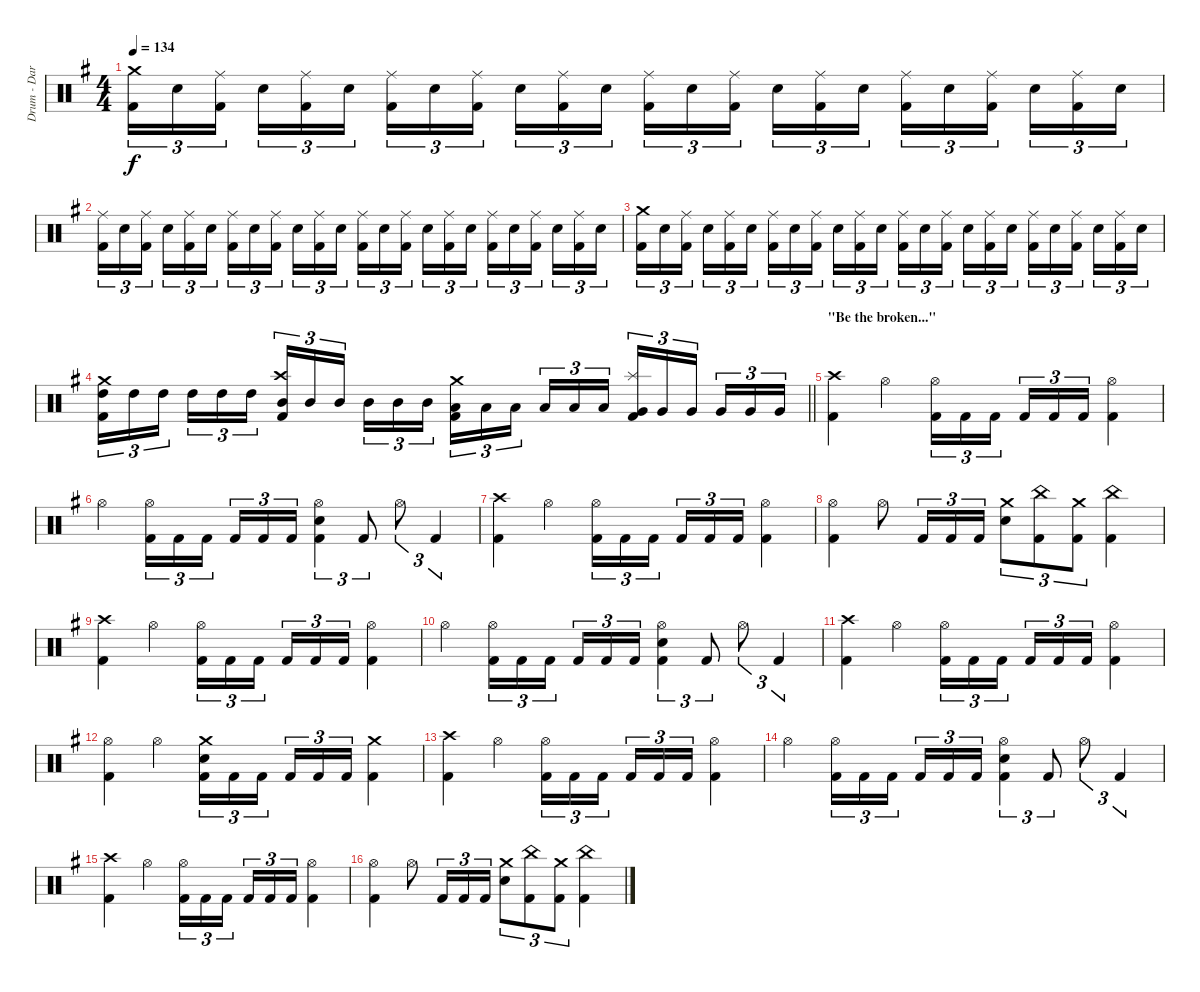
\track ("Drum - Daray" "Drum - Dar") {instrument percussion}
\staff {score}
\articulation defaults
\ts (4 4)
\tempo 134
\clef neutral
\ks g
("Crash medium (hit)" "Kick (hit) 2").16{tu (3 2) dy f} "Electric Snare (hit)".16{tu (3 2)} ("Ride (middle)" "Kick (hit) 2").16{tu (3 2)} "Electric Snare (hit)".16{tu (3 2)} ("Ride (middle)" "Kick (hit) 2").16{tu (3 2)} "Electric Snare (hit)".16{tu (3 2)} ("Ride (middle)" "Kick (hit) 2").16{tu (3 2)} "Electric Snare (hit)".16{tu (3 2)} ("Ride (middle)" "Kick (hit) 2").16{tu (3 2)} "Electric Snare (hit)".16{tu (3 2)} ("Ride (middle)" "Kick (hit) 2").16{tu (3 2)} "Electric Snare (hit)".16{tu (3 2)} ("Ride (middle)" "Kick (hit) 2").16{tu (3 2)} "Electric Snare (hit)".16{tu (3 2)} ("Ride (middle)" "Kick (hit) 2").16{tu (3 2)} "Electric Snare (hit)".16{tu (3 2)} ("Ride (middle)" "Kick (hit) 2").16{tu (3 2)} "Electric Snare (hit)".16{tu (3 2)} ("Ride (middle)" "Kick (hit) 2").16{tu (3 2)} "Electric Snare (hit)".16{tu (3 2)} ("Ride (middle)" "Kick (hit) 2").16{tu (3 2)} "Electric Snare (hit)".16{tu (3 2)} ("Ride (middle)" "Kick (hit) 2").16{tu (3 2)} "Electric Snare (hit)".16{tu (3 2)} |
("Ride (middle)" "Kick (hit) 2").16{tu (3 2)} "Electric Snare (hit)".16{tu (3 2)} ("Ride (middle)" "Kick (hit) 2").16{tu (3 2)} "Electric Snare (hit)".16{tu (3 2)} ("Ride (middle)" "Kick (hit) 2").16{tu (3 2)} "Electric Snare (hit)".16{tu (3 2)} ("Ride (middle)" "Kick (hit) 2").16{tu (3 2)} "Electric Snare (hit)".16{tu (3 2)} ("Ride (middle)" "Kick (hit) 2").16{tu (3 2)} "Electric Snare (hit)".16{tu (3 2)} ("Ride (middle)" "Kick (hit) 2").16{tu (3 2)} "Electric Snare (hit)".16{tu (3 2)} ("Ride (middle)" "Kick (hit) 2").16{tu (3 2)} "Electric Snare (hit)".16{tu (3 2)} ("Ride (middle)" "Kick (hit) 2").16{tu (3 2)} "Electric Snare (hit)".16{tu (3 2)} ("Ride (middle)" "Kick (hit) 2").16{tu (3 2)} "Electric Snare (hit)".16{tu (3 2)} ("Ride (middle)" "Kick (hit) 2").16{tu (3 2)} "Electric Snare (hit)".16{tu (3 2)} ("Ride (middle)" "Kick (hit) 2").16{tu (3 2)} "Electric Snare (hit)".16{tu (3 2)} ("Ride (middle)" "Kick (hit) 2").16{tu (3 2)} "Electric Snare (hit)".16{tu (3 2)} |
("Crash medium (hit)" "Kick (hit) 2").16{tu (3 2)} "Electric Snare (hit)".16{tu (3 2)} ("Ride (middle)" "Kick (hit) 2").16{tu (3 2)} "Electric Snare (hit)".16{tu (3 2)} ("Ride (middle)" "Kick (hit) 2").16{tu (3 2)} "Electric Snare (hit)".16{tu (3 2)} ("Ride (middle)" "Kick (hit) 2").16{tu (3 2)} "Electric Snare (hit)".16{tu (3 2)} ("Ride (middle)" "Kick (hit) 2").16{tu (3 2)} "Electric Snare (hit)".16{tu (3 2)} ("Ride (middle)" "Kick (hit) 2").16{tu (3 2)} "Electric Snare (hit)".16{tu (3 2)} ("Ride (middle)" "Kick (hit) 2").16{tu (3 2)} "Electric Snare (hit)".16{tu (3 2)} ("Ride (middle)" "Kick (hit) 2").16{tu (3 2)} "Electric Snare (hit)".16{tu (3 2)} ("Ride (middle)" "Kick (hit) 2").16{tu (3 2)} "Electric Snare (hit)".16{tu (3 2)} ("Ride (middle)" "Kick (hit) 2").16{tu (3 2)} "Electric Snare (hit)".16{tu (3 2)} ("Ride (middle)" "Kick (hit) 2").16{tu (3 2)} "Electric Snare (hit)".16{tu (3 2)} ("Ride (middle)" "Kick (hit) 2").16{tu (3 2)} "Electric Snare (hit)".16{tu (3 2)} |
\barLineRight lightlight
("Crash medium (hit)" "High Tom (hit)" "Kick (hit) 2").16{tu (3 2)} "High Tom (hit)".16{tu (3 2)} "High Tom (hit)".16{tu (3 2)} "High Tom (hit)".16{tu (3 2)} "High Tom (hit)".16{tu (3 2)} "High Tom (hit)".16{tu (3 2)} ("Crash high (hit)" "Mid Tom (hit)" "Kick (hit) 2").16{tu (3 2)} "Mid Tom (hit)".16{tu (3 2)} "Mid Tom (hit)".16{tu (3 2)} "Mid Tom (hit)".16{tu (3 2)} "Mid Tom (hit)".16{tu (3 2)} "Mid Tom (hit)".16{tu (3 2)} ("Crash medium (hit)" "Low Tom (hit)" "Kick (hit) 2").16{tu (3 2)} "Low Tom (hit)".16{tu (3 2)} "Low Tom (hit)".16{tu (3 2)} "Low Tom (hit)".16{tu (3 2)} "Low Tom (hit)".16{tu (3 2)} "Low Tom (hit)".16{tu (3 2)} ("Splash (hit)" "Very Low Tom (hit)" "Kick (hit) 2").16{tu (3 2)} "Very Low Tom (hit)".16{tu (3 2)} "Very Low Tom (hit)".16{tu (3 2)} "Very Low Tom (hit)".16{tu (3 2)} "Very Low Tom (hit)".16{tu (3 2)} "Very Low Tom (hit)".16{tu (3 2)} |
\section ("" "\"Be the broken...\"")
("Crash high (hit)" "Kick (hit) 2").4 "Hi-Hat (open)".4 ("Hi-Hat (open)" "Kick (hit) 2").16{tu (3 2)} "Kick (hit) 2".16{tu (3 2)} "Kick (hit) 2".16{tu (3 2)} "Kick (hit) 2".16{tu (3 2)} "Kick (hit) 2".16{tu (3 2)} "Kick (hit) 2".16{tu (3 2)} ("Hi-Hat (open)" "Kick (hit) 2").4 |
"Hi-Hat (open)".4 ("Hi-Hat (open)" "Kick (hit) 2").16{tu (3 2)} "Kick (hit) 2".16{tu (3 2)} "Kick (hit) 2".16{tu (3 2)} "Kick (hit) 2".16{tu (3 2)} "Kick (hit) 2".16{tu (3 2)} "Kick (hit) 2".16{tu (3 2)} ("Hi-Hat (open)" "Electric Snare (hit)" "Kick (hit) 2").4{tu (3 2)} "Kick (hit) 2".8{tu (3 2)} "Hi-Hat (open)".8{tu (3 2)} "Kick (hit) 2".4{tu (3 2)} |
("Crash high (hit)" "Kick (hit) 2").4 "Hi-Hat (open)".4 ("Hi-Hat (open)" "Kick (hit) 2").16{tu (3 2)} "Kick (hit) 2".16{tu (3 2)} "Kick (hit) 2".16{tu (3 2)} "Kick (hit) 2".16{tu (3 2)} "Kick (hit) 2".16{tu (3 2)} "Kick (hit) 2".16{tu (3 2)} ("Hi-Hat (open)" "Kick (hit) 2").4 |
("Hi-Hat (open)" "Kick (hit) 2").4 "Hi-Hat (open)".8 "Kick (hit) 2".16{tu (3 2)} "Kick (hit) 2".16{tu (3 2)} "Kick (hit) 2".16{tu (3 2)} ("Crash medium (hit)" "Electric Snare (hit)").8{tu (3 2)} ("China (hit)" "Kick (hit) 2").8{tu (3 2)} ("Crash medium (hit)" "Kick (hit) 2").8{tu (3 2)} ("China (hit)" "Kick (hit) 2").4 |
("Crash high (hit)" "Kick (hit) 2").4 "Hi-Hat (open)".4 ("Hi-Hat (open)" "Kick (hit) 2").16{tu (3 2)} "Kick (hit) 2".16{tu (3 2)} "Kick (hit) 2".16{tu (3 2)} "Kick (hit) 2".16{tu (3 2)} "Kick (hit) 2".16{tu (3 2)} "Kick (hit) 2".16{tu (3 2)} ("Hi-Hat (open)" "Kick (hit) 2").4 |
"Hi-Hat (open)".4 ("Hi-Hat (open)" "Kick (hit) 2").16{tu (3 2)} "Kick (hit) 2".16{tu (3 2)} "Kick (hit) 2".16{tu (3 2)} "Kick (hit) 2".16{tu (3 2)} "Kick (hit) 2".16{tu (3 2)} "Kick (hit) 2".16{tu (3 2)} ("Hi-Hat (open)" "Electric Snare (hit)" "Kick (hit) 2").4{tu (3 2)} "Kick (hit) 2".8{tu (3 2)} "Hi-Hat (open)".8{tu (3 2)} "Kick (hit) 2".4{tu (3 2)} |
("Crash high (hit)" "Kick (hit) 2").4 "Hi-Hat (open)".4 ("Hi-Hat (open)" "Kick (hit) 2").16{tu (3 2)} "Kick (hit) 2".16{tu (3 2)} "Kick (hit) 2".16{tu (3 2)} "Kick (hit) 2".16{tu (3 2)} "Kick (hit) 2".16{tu (3 2)} "Kick (hit) 2".16{tu (3 2)} ("Hi-Hat (open)" "Kick (hit) 2").4 |
("Hi-Hat (open)" "Kick (hit) 2").4 "Hi-Hat (open)".4 ("Crash medium (hit)" "Electric Snare (hit)" "Kick (hit) 2").16{tu (3 2)} "Kick (hit) 2".16{tu (3 2)} "Kick (hit) 2".16{tu (3 2)} "Kick (hit) 2".16{tu (3 2)} "Kick (hit) 2".16{tu (3 2)} "Kick (hit) 2".16{tu (3 2)} ("Crash medium (hit)" "Kick (hit) 2").4 |
("Crash high (hit)" "Kick (hit) 2").4 "Hi-Hat (open)".4 ("Hi-Hat (open)" "Kick (hit) 2").16{tu (3 2)} "Kick (hit) 2".16{tu (3 2)} "Kick (hit) 2".16{tu (3 2)} "Kick (hit) 2".16{tu (3 2)} "Kick (hit) 2".16{tu (3 2)} "Kick (hit) 2".16{tu (3 2)} ("Hi-Hat (open)" "Kick (hit) 2").4 |
"Hi-Hat (open)".4 ("Hi-Hat (open)" "Kick (hit) 2").16{tu (3 2)} "Kick (hit) 2".16{tu (3 2)} "Kick (hit) 2".16{tu (3 2)} "Kick (hit) 2".16{tu (3 2)} "Kick (hit) 2".16{tu (3 2)} "Kick (hit) 2".16{tu (3 2)} ("Hi-Hat (open)" "Electric Snare (hit)" "Kick (hit) 2").4{tu (3 2)} "Kick (hit) 2".8{tu (3 2)} "Hi-Hat (open)".8{tu (3 2)} "Kick (hit) 2".4{tu (3 2)} |
("Crash high (hit)" "Kick (hit) 2").4 "Hi-Hat (open)".4 ("Hi-Hat (open)" "Kick (hit) 2").16{tu (3 2)} "Kick (hit) 2".16{tu (3 2)} "Kick (hit) 2".16{tu (3 2)} "Kick (hit) 2".16{tu (3 2)} "Kick (hit) 2".16{tu (3 2)} "Kick (hit) 2".16{tu (3 2)} ("Hi-Hat (open)" "Kick (hit) 2").4 |
("Hi-Hat (open)" "Kick (hit) 2").4 "Hi-Hat (open)".8 "Kick (hit) 2".16{tu (3 2)} "Kick (hit) 2".16{tu (3 2)} "Kick (hit) 2".16{tu (3 2)} ("Crash medium (hit)" "Electric Snare (hit)").8{tu (3 2)} ("China (hit)" "Kick (hit) 2").8{tu (3 2)} ("Crash medium (hit)" "Kick (hit) 2").8{tu (3 2)} ("China (hit)" "Kick (hit) 2").4
